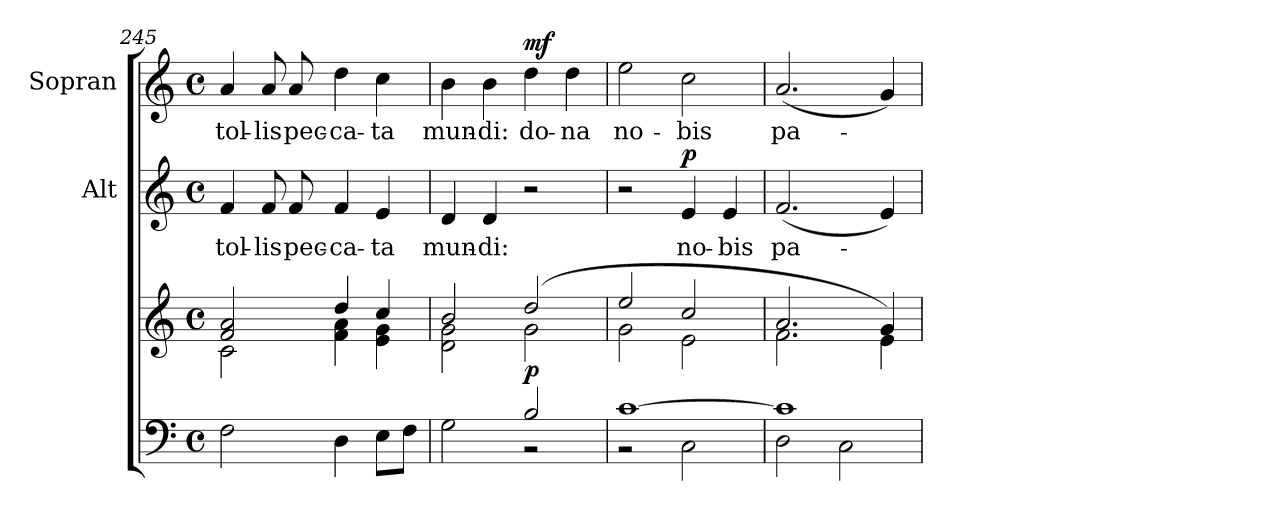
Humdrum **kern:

**kern	**kern	**dynam	**kern	**text	**dynam	**kern	**text	**dynam
*part3	*part3	*part3	*part2	*part2	*part2	*part1	*part1	*part1
*staff4	*staff3	*staff3/4	*staff2	*staff2	*staff2	*staff1	*staff1	*staff1
*	*	*	*I"Alt	*	*	*I"Sopran	*	*
*clefF4	*clefG2	*	*clefG2	*	*	*clefG2	*	*
*k[]	*k[]	*	*k[]	*	*	*k[]	*	*
*C:	*C:	*	*C:	*	*	*C:	*	*
*M4/4	*M4/4	*	*M4/4	*	*	*M4/4	*	*
*met(c)	*met(c)	*	*met(c)	*	*	*met(c)	*	*
=245	=245	=245	=245	=245	=245	=245	=245	=245
*	*^	*	*	*	*	*	*	*
!	!	!	!	!	!LO:LY:b	!	!	!LO:LY:b	!
2F\	2f/ 2a/	2c\	.	4f/	tol-	.	4a/	tol-	.
!	!	!	!	!	!LO:LY:b	!	!	!LO:LY:b	!
.	.	.	.	8f/	-lis	.	8a/	-lis	.
!	!	!	!	!	!LO:LY:b	!	!	!LO:LY:b	!
.	.	.	.	8f/	pec-	.	8a/	pec-	.
!	!	!	!	!	!LO:LY:b	!	!	!LO:LY:b	!
4D\	4dd/	4f\ 4a\	.	4f/	-ca-	.	4dd\	-ca-	.
!	!	!	!	!	!LO:LY:b	!	!	!LO:LY:b	!
8E\L	4cc/	4e\ 4g\	.	4e/	-ta	.	4cc\	-ta	.
8F\J	.	.	.	.	.	.	.	.	.
=246	=246	=246	=246	=246	=246	=246	=246	=246	=246
*^	*	*	*	*	*	*	*	*	*
!	!	!	!	!	!	!LO:LY:b	!	!	!LO:LY:b	!
2ryy	2G\	2b/	2d\ 2g\	.	4d/	mun-	.	4b\	mun-	.
!	!	!	!	!	!	!LO:LY:b	!	!	!LO:LY:b	!
.	.	.	.	.	4d/	-di:	.	4b\	-di:	.
!	!	!	!	!LO:DY:b	!	!	!	!	!LO:LY:b	!LO:DY:a
2B/	2r	(2dd/	2g\	p	2r	.	.	4dd\	do-	mf
!	!	!	!	!	!	!	!	!	!LO:LY:b	!
.	.	.	.	.	.	.	.	4dd\	-na	.
!!LO:LB:g=z
=247	=247	=247	=247	=247	=247	=247	=247	=247	=247	=247
!	!	!	!	!	!	!	!	!	!LO:LY:b	!
[>1c	2r	2ee/	2g\	.	2r	.	.	2ee\	no-	.
!	!	!	!	!	!	!LO:LY:b	!LO:DY:a	!	!LO:LY:b	!
.	2C\	2cc/	2e\	.	4e/	no-	p	2cc\	-bis	.
!	!	!	!	!	!	!LO:LY:b	!	!	!	!
.	.	.	.	.	4e/	-bis	.	.	.	.
=248	=248	=248	=248	=248	=248	=248	=248	=248	=248	=248
!	!	!	!	!	!	!LO:LY:b	!	!	!LO:LY:b	!
1c]	2D\	2.a/	2.f\	.	(<2.f/	pa-	.	(<2.a/	pa-	.
.	2C\	.	.	.	.	.	.	.	.	.
.	.	4g/)	4e\	.	4e/)	.	.	4g/)	.	.
*v	*v	*	*	*	*	*	*	*	*	*
*	*v	*v	*	*	*	*	*	*	*
=	=	=	=	=	=	=	=	=
*-	*-	*-	*-	*-	*-	*-	*-	*-
